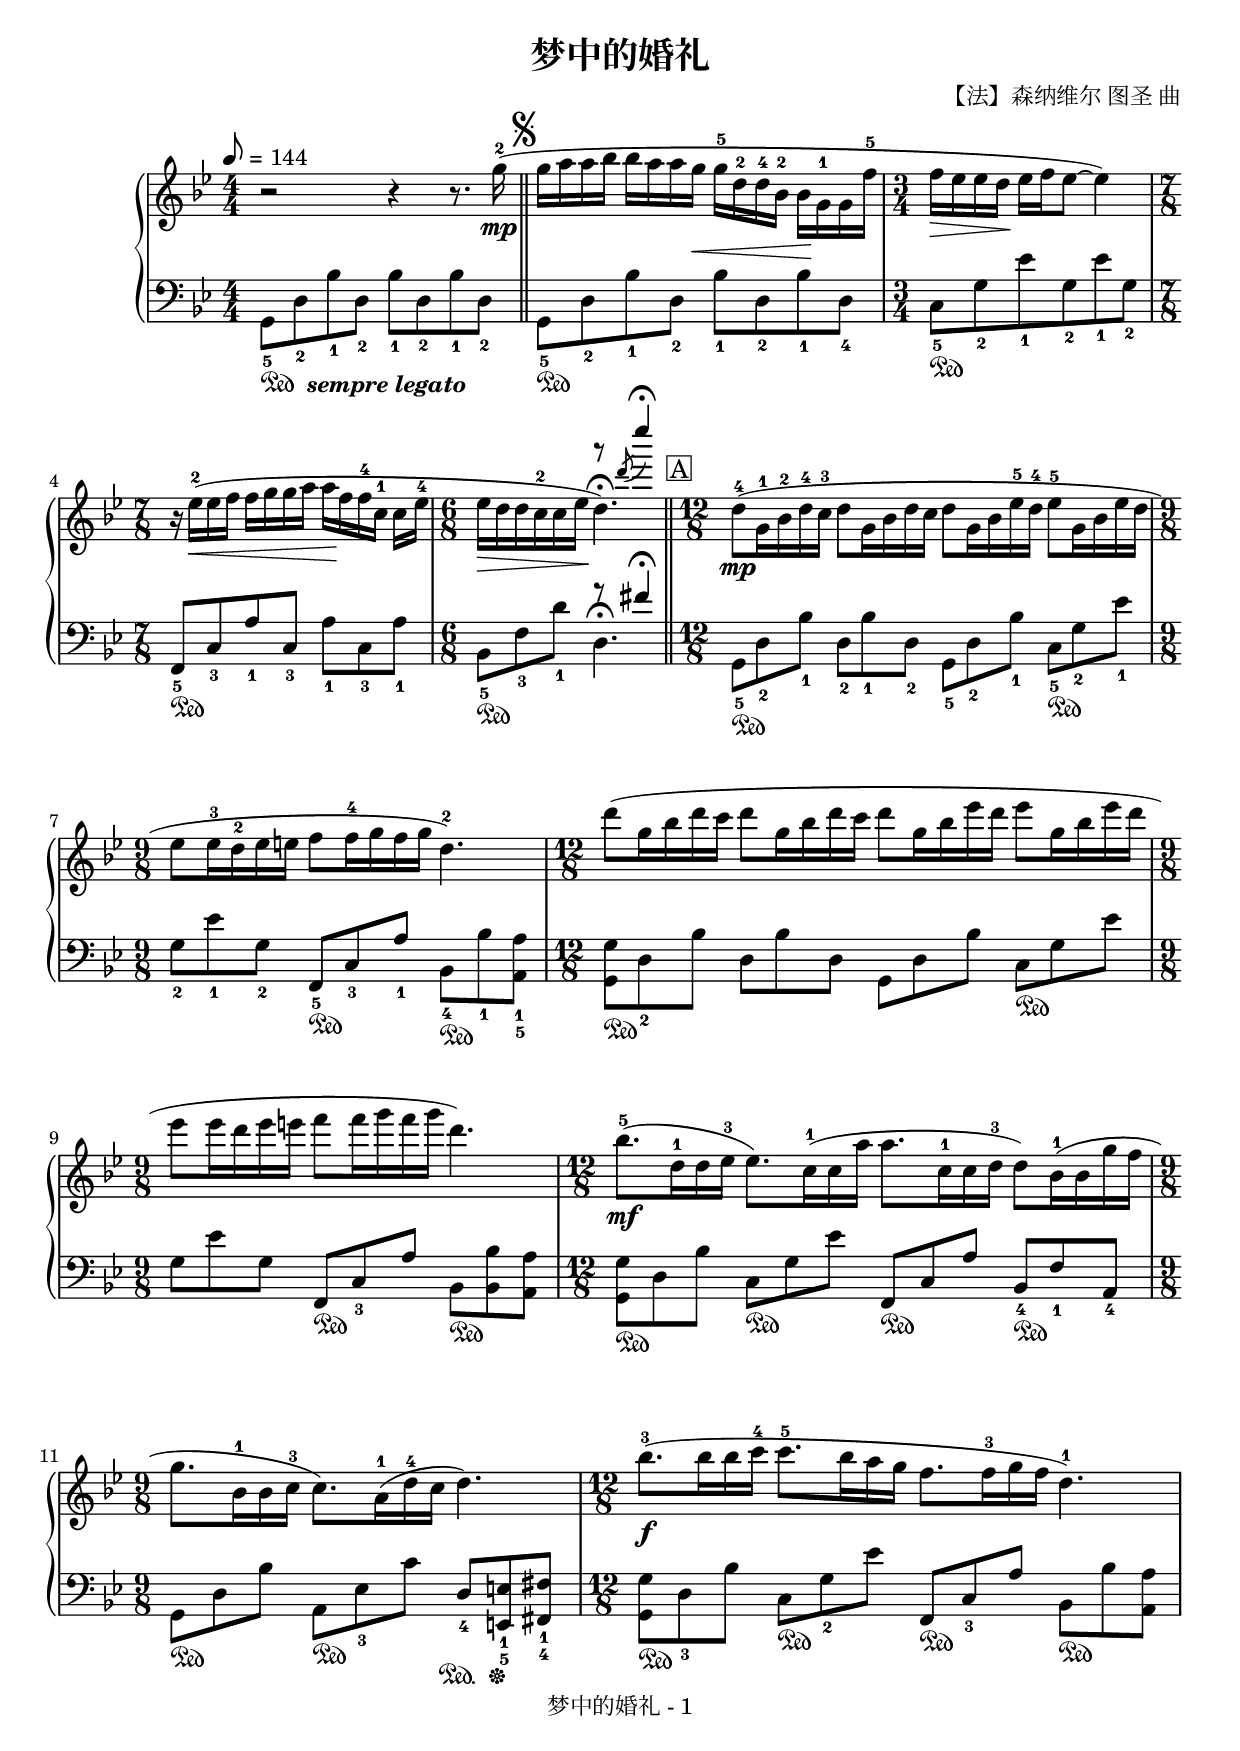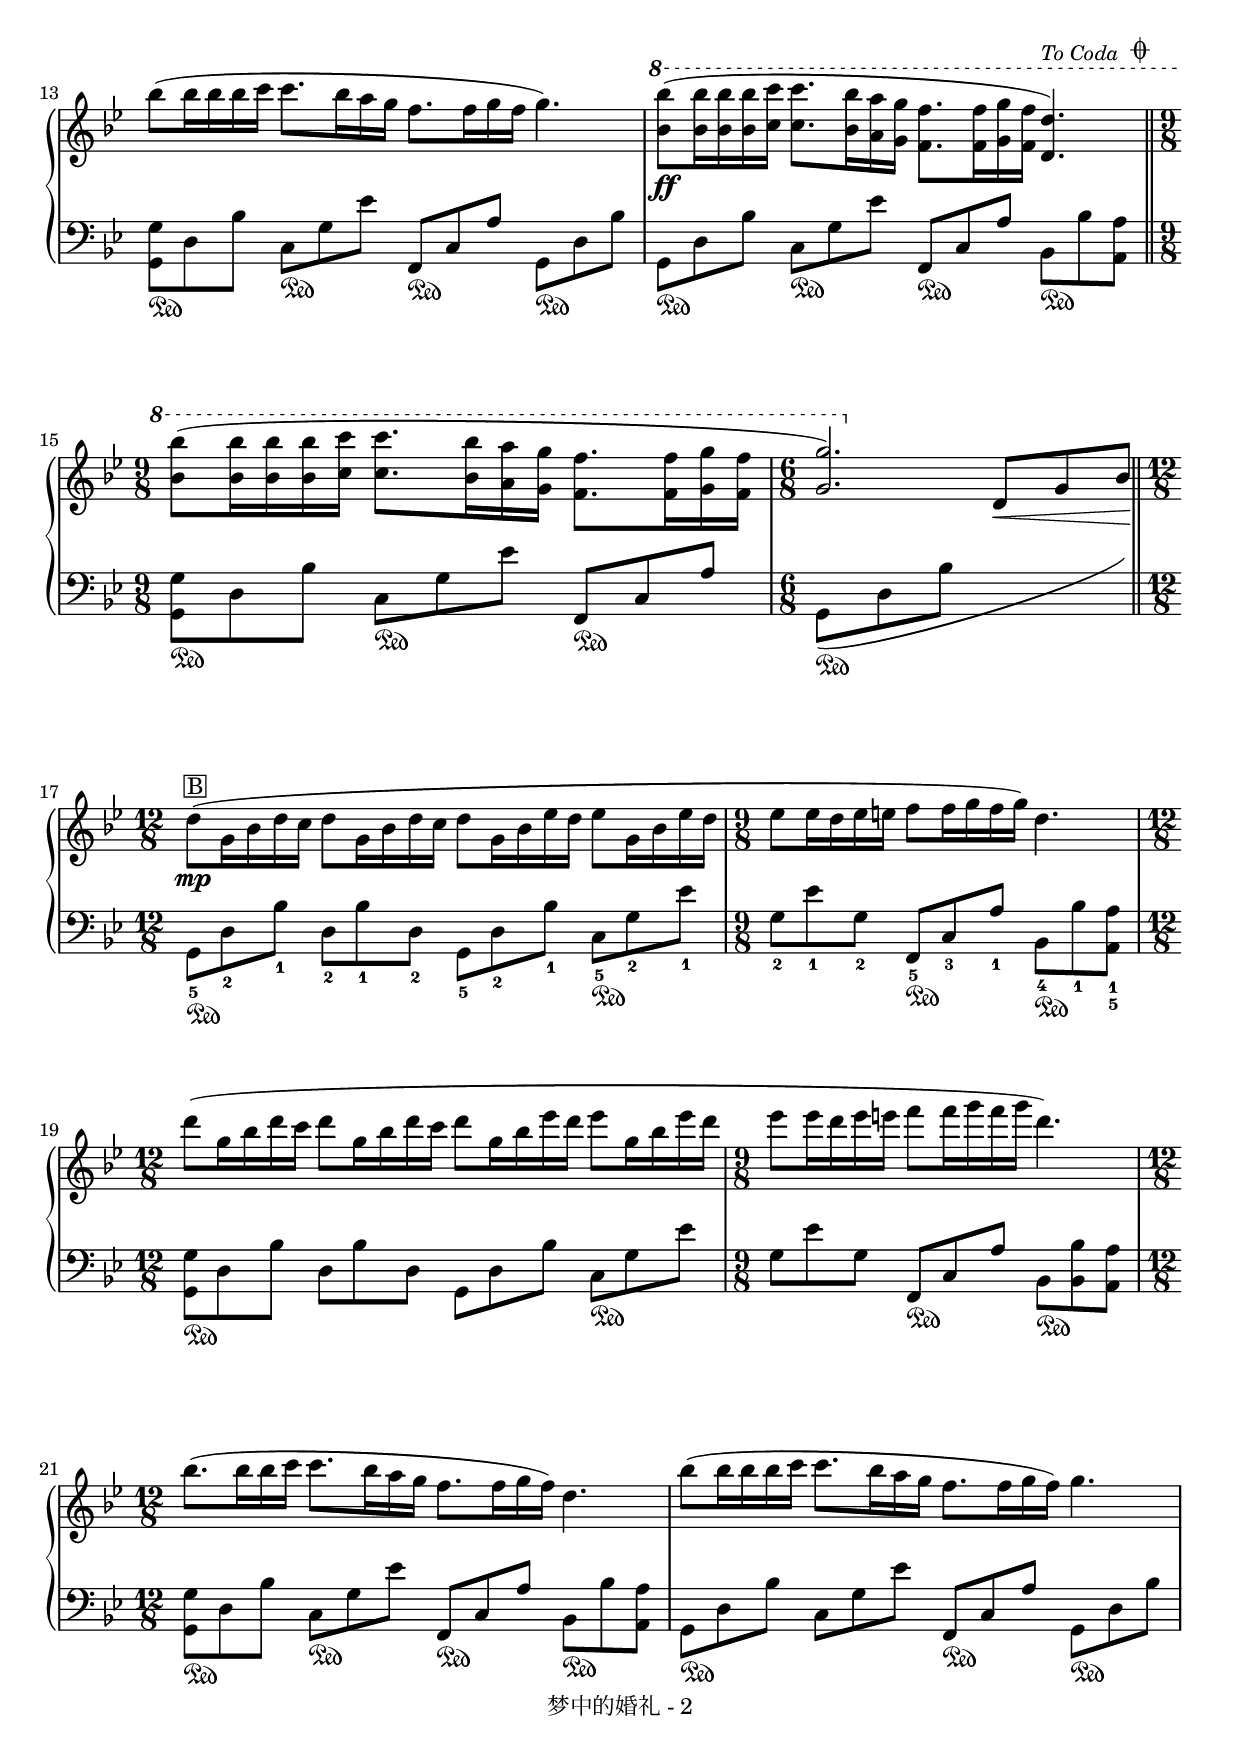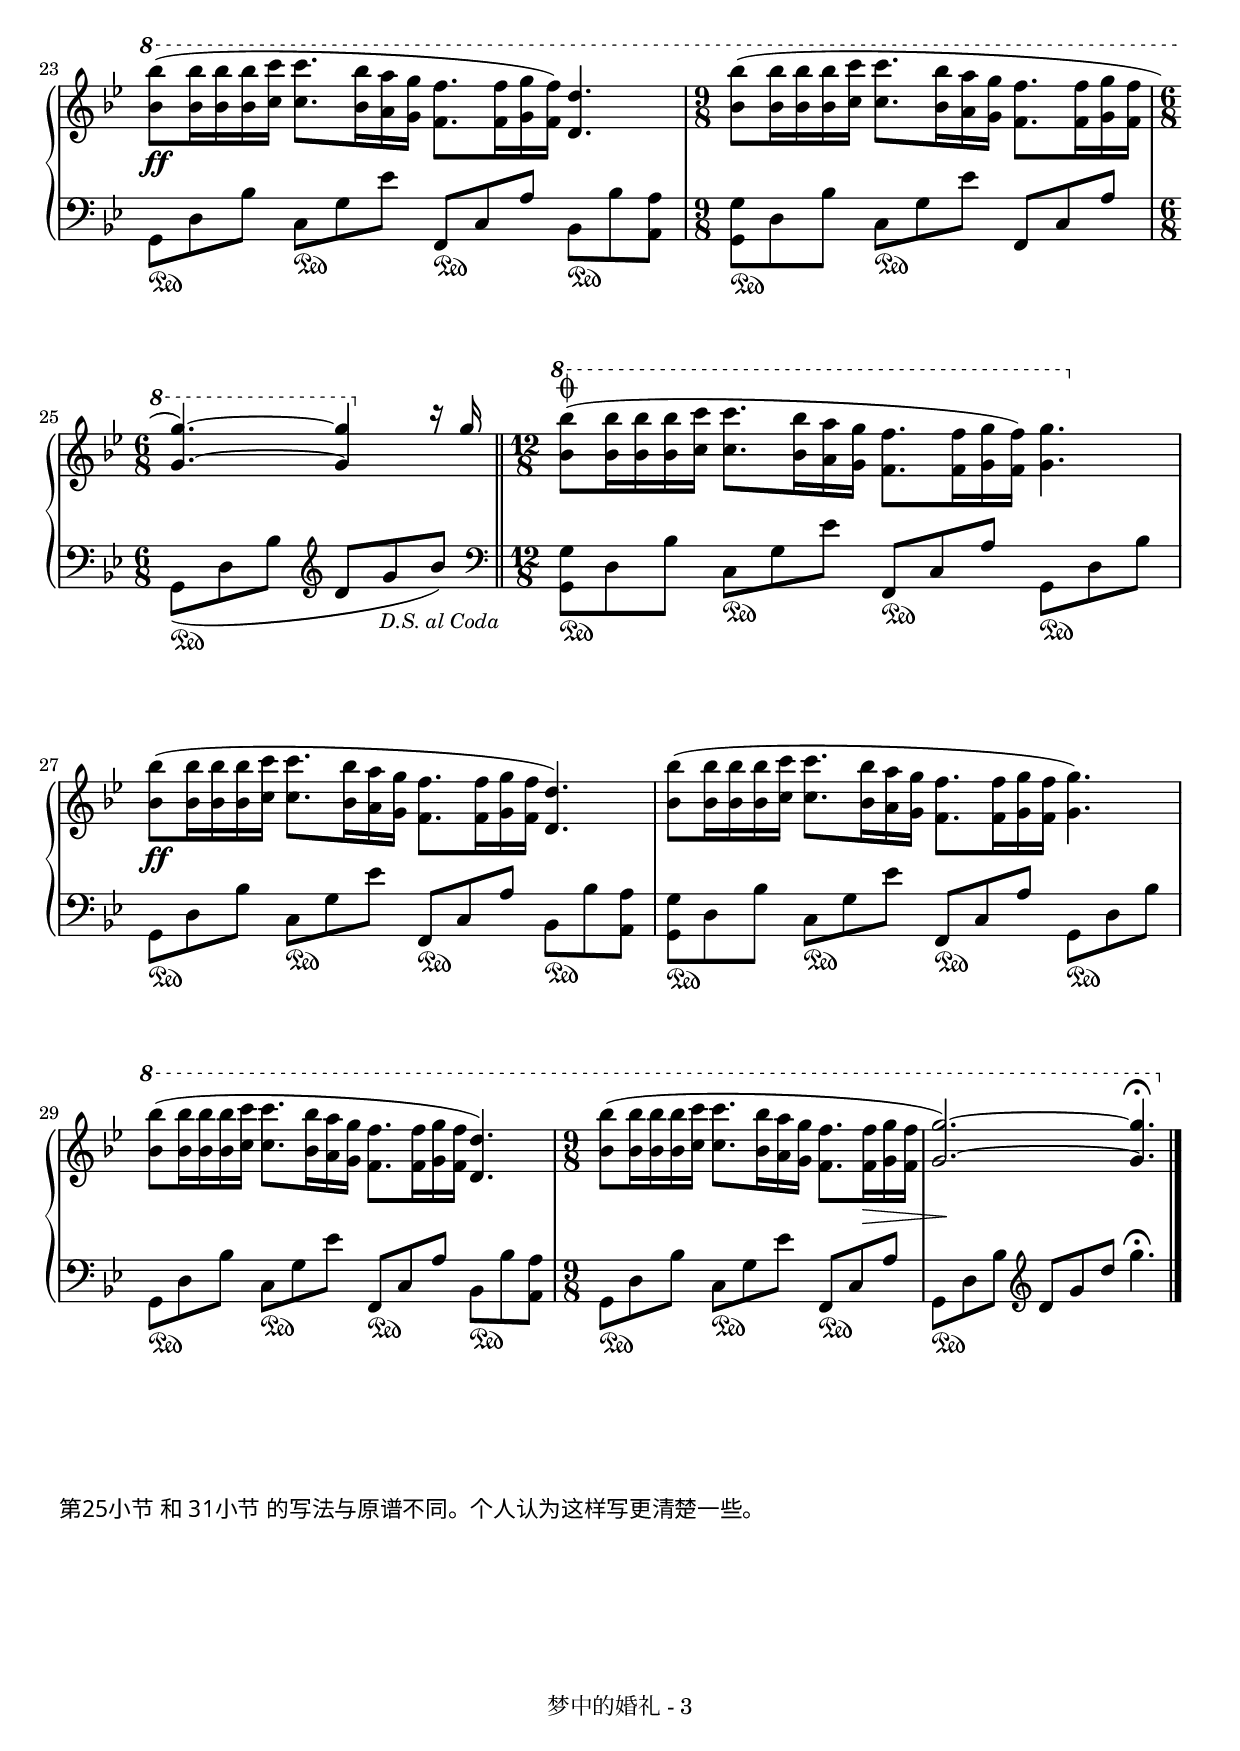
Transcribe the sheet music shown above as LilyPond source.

\version "2.18.2"

songName = "梦中的婚礼"
\include "../../lib/paper-footer.ily"
\version "2.18.2"
% 提供最常用的 D.C. al Fine 或 D.S. al Fine 重复的方法
% LilyPond目前没有相应的解决方案，所以只能自己写一些代码片断来简化书写过程。


% 实现 D.C. al Fine 或 D.S. al Fine 的重复
% 代码来自 
%    http://lilypond.1069038.n5.nabble.com/D-C-al-fine-td186747.html
%
% 因为显示符号相对复杂，所以在函数中不提供显示符号的功能，而是在文件后面提供了一些显示的命令。
%
% 已知Bug: 
%  1. 编译时会提示： warning: cannot end volta spanner ，不过不影响使用
%  2. 如果 firstpart 恰好是以一个 \repeat volta x 结尾，该 repeat 的重复小节线 ":|"  
%     会被替换成普通的竖线 "|" ，这时，需要手工指定 \bar ":|."
%  3. 如果 secondpart 恰好是以一个 \repeat volta x 开头，该 repeat 的重复小节线 "|:"
%     会被替换成普通的竖线 "|" ，这时，需要手工指定 \bar ".|:"
repeatfine =
#(define-music-function (parser location firstpart secondpart)
(ly:music? ly:music?)
   #{
     \repeat volta 2 {
       $firstpart
     }
     \alternative {
       {
         \set Score.repeatCommands = #'((volta #f))
         $secondpart
       }
       {
         \set Score.repeatCommands = #'((volta #f))
       }
     }
   #})


% 提供一些重复标记
% 如果显示的位置不合适，可以参考 
%   http://lilypond.org/doc/v2.18/Documentation/notation/formatting-text#text-alignment 
% 中的例子，进行移动。
% 如:  \markup { \translate #'(-4 . -5) \toCoda }
% 
% Unlike text scripts, rehearsal marks cannot be stacked at a particular
% point in a score: only one RehearsalMark object is created.
% 前一版本使用 \mark \markup { ... } ，导致四手联弹曲子中只能显示一个 D.C. al Fine ，
% 所以现在将其定义为 \markup { ... }
#(define-markup-command (repeatSymbol layout props text) (markup?)
  (interpret-markup layout props
    #{
      \markup {
        \italic { $text }
      }
    #}))

dc = \markup \repeatSymbol #"D.C."
ds = \markup \repeatSymbol #"D.S."
dcalFine = \markup \repeatSymbol #"D.C. al Fine"
dsalCoda = \markup \repeatSymbol #"D.S. al Coda"
dsalFine = \markup \repeatSymbol #"D.S. al Fine"
fine   = \markup \repeatSymbol #"Fine"
toCoda = \markup \repeatSymbol { \lower #1 "To Coda " { \musicglyph #"scripts.coda"} }


% 提供一些重复标记
% 如果显示的位置不合适，可以参考命令定义，在自己的代码中使用进行一些调整。
% 如:  \once \override Score.RehearsalMark.direction = #DOWN \dcalFine-mark
define-mark-symbol = #(define-music-function (parser location label) (markup?)
  #{
    % the align part
    \once \override Score.RehearsalMark.break-visibility = #begin-of-line-invisible
    % \once \override Score.RehearsalMark.direction = #DOWN
    \once \override Score.RehearsalMark.self-alignment-X = #RIGHT
    
    \once \override Score.RehearsalMark.font-size = #-1
    % \once \override Score.RehearsalMark.extra-offset = #'( -1 . -1 )
    \mark \markup { \italic { $label } }
  #})
dc-mark = \define-mark-symbol #"D.C."
ds-mark = \define-mark-symbol #"D.S."
dcalFine-mark = \define-mark-symbol #"D.C. al Fine"
dsalCoda-mark = \define-mark-symbol #"D.S. al Coda"
dsalFine-mark = \define-mark-symbol #"D.S. al Fine"
fine-mark = \define-mark-symbol #"Fine"
toCoda-mark = \define-mark-symbol \markup { { \lower #1 "To Coda " { \musicglyph #"scripts.coda"} } } 


\header {
  title = \songName
  composer = "【法】森纳维尔 图圣 曲"
}

keyTime = {
  \key bes \major
  \time 4/4
  \numericTimeSignature
}

upper_repeat = \relative c'' {
  g'16 a a bes bes a a g\< g-5 d-2 d-4 bes-2 bes\! g-1 g f'-5 |
  \time 3/4 f16\> ees ees d\! ees f ees8~ ees4) |\break
  
  \time 7/8 r16 ees-2\<([ ees f] f[ g g a] a\![ f f-4 c-1] c[ ees-4] |
  \time 6/8 ees16\> d d c-2 c ees\! <<
    { \once \stemDown d4.\fermata) }
    \new Voice { \stemUp a''8\rest \acciaccatura d, ees'4\fermata }
  >> |\bar"||" \once \override Score.RehearsalMark.extra-offset = #'( 1 . -9 ) \mark \markup { \box {A} }
  \time 12/8 d,,8-4\mp( g,16-1 bes-2 d-4 c-3 d8 g,16 bes d c d8 g,16 bes ees-5 d-4 ees8-5 g,16 bes ees d |\break
  
  \time 9/8 ees8 ees16-3 d-2 ees e f8 f16-4 g f g d4.-2) |
  \time 12/8 d'8( g,16 bes d c d8 g,16 bes d c d8 g,16 bes ees d ees8 g,16 bes ees d |\break
  
  \time 9/8 ees8 ees16 d ees e f8 f16 g f g d4.) |
  \time 12/8 bes8.-5\mf( d,16-1 d ees-3 ees8.) c16-1( c a' a8. c,16-1 c d-3 d8) bes16-1( bes g' f |\break
  
  \time 9/8 g8. bes,16-1 bes c-3 c8.) a16-1( d-4 c d4.) |
  \time 12/8 bes'8.-3\f( bes16 bes c-4 c8.-5 bes16 a g f8. f16-3 g f d4.-1)  |\break
  
  bes'8( bes16 bes bes c c8. bes16 a g f8. f16 g f g4.) |
  \ottava #1 <bes bes'>8\ff( q16 q q <c c'> q8. <bes bes'>16 <a a'> <g g'> <f f'>8. q16 <g g'> <f f'> <d d'>4.) |\bar"||"
}

upper = \relative c'' {
  \clef treble
  \keyTime
  \tempo 8=144
  \override Hairpin.to-barline = ##f
  \override Score.RehearsalMark.font-size = #1
  
  r2 r4 r8. g'16-2\mp( |\bar"||"\mark \markup { \musicglyph #"scripts.segno" }
  \upper_repeat
  \toCoda-mark
  
  \time 9/8 <bes bes'>8( q16 q q <c c'> q8. <bes bes'>16 <a a'> <g g'> <f f'>8. q16 <g g'> <f f'> |
  \time 6/8 \once \stemUp <g g'>2.) \ottava #0 |\bar"||"\break
  
  \time 12/8 d8\mp(^\markup { \box {B} } g,16 bes d c d8 g,16 bes d c d8 g,16 bes ees d ees8 g,16 bes ees d |
  \time 9/8 ees8 ees16 d ees e f8 f16 g f g) d4. |\break
  
  \time 12/8 d'8( g,16 bes d c d8 g,16 bes d c d8 g,16 bes ees d ees8 g,16 bes ees d |
  \time 9/8 ees8 ees16 d ees e f8 f16 g f g d4.) |\break
  
  \time 12/8 bes8.( bes16 bes c c8. bes16 a g f8. f16 g f) d4. |
  bes'8( bes16 bes bes c c8. bes16 a g f8. f16 g f) g4. |\break\pageBreak
  
  \ottava #1 <bes bes'>8\ff( q16 q q <c c'> q8. <bes bes'>16 <a a'> <g g'> <f f'>8. q16 <g g'> <f f'>) <d d'>4. |
  \time 9/8 <bes' bes'>8( q16 q q <c c'> q8. <bes bes'>16 <a a'> <g g'> <f f'>8. q16 <g g'> <f f'> |\break
  
  \time 6/8 \stemUp <g g'>4.)^~ q4 \ottava #0 c16\rest g \stemNeutral |\bar "||" \once \override Score.RehearsalMark.direction = #DOWN \dsalCoda-mark 
  \tag #'midi {
    \time 4/4
    \upper_repeat
  }
  
  \time 12/8 \ottava #1 <bes bes'>8\coda( q16 q q <c c'> q8. <bes bes'>16 <a a'> <g g'> <f f'>8. q16 <g g'> <f f'>) <g g'>4.\ottava #0 |\break
  
  <bes, bes'>8\ff( q16 q q <c c'> q8. <bes bes'>16 <a a'> <g g'> <f f'>8. q16 <g g'> <f f'> <d d'>4.) |
  <bes' bes'>8( q16 q q <c c'> q8. <bes bes'>16 <a a'> <g g'> <f f'>8. q16 <g g'> <f f'> <g g'>4.) |\break
  
  \ottava #1 <bes' bes'>8( q16 q q <c c'> q8. <bes bes'>16 <a a'> <g g'> <f f'>8. q16 <g g'> <f f'> <d d'>4.) |
  \time 9/8 <bes' bes'>8( q16 q q <c c'> q8. <bes bes'>16 <a a'> <g g'> <f f'>8. q16\> <g g'> <f f'> |
  \stemUp <g g'>2.)\!^~ q4.\fermata
  
  |\bar "|."
}


% 原谱中的 sustain 只有开始符号，没有结束符号，
% 所以我定义一个 sustainMark ，而不是使用 \sustainOn 和 \sustainOff
sustainMark = \markup { \musicglyph #"pedal.Ped" }

lower_repeat = \relative c {
  g8_5_\sustainMark d'_2 bes'_1 d,_2 bes'_1 d,_2 bes'_1 d,_4 |
  \time 3/4 c8_5_\sustainMark g'_2 ees'_1 g,_2 ees'_1 g,_2 |\break
  
  \time 7/8 f,8_5_\sustainMark[ c'_3 a'_1 c,_3] a'_1[ c,_3 a'_1] |
  \time 6/8 bes,8_5_\sustainMark f'_3 d'_1 <<
    { d,4.\fermata }
    \new Voice { \stemUp g'8\rest fis4\fermata }
  >> |\bar "||"
  \time 12/8 g,,8_5_\sustainMark[ d'_2 bes'_1] d,_2[ bes'_1 d,_2] g,_5[ d'_2 bes'_1] c,_5_\sustainMark[ g'_2 ees'_1] |\break
  
  \time 9/8 g,8_2 ees'_1 g,_2 f,_5_\sustainMark c'_3 a'_1 bes,_4_\sustainMark bes'_1 <a, a'>_1_5 |
  \time 12/8 <g g'>8_\sustainMark d'_2 bes' d, bes' d, g, d' bes' c,_\sustainMark g' ees' |\break
  
  \time 9/8 g,8 ees' g, f,_\sustainMark c'_3 a' bes,_\sustainMark <bes bes'> <a a'> |
  \time 12/8 <g g'>8_\sustainMark d' bes' c,_\sustainMark g' ees' f,,_\sustainMark c' a' bes,_4_\sustainMark f'_1 a,_4 |\break
  
  \time 9/8 g8_\sustainMark d' bes' a,_\sustainMark ees'_3 c' d,_4\sustainOn <e, e'!>_1_5\sustainOff <fis fis'>_1_4 |
  \time 12/8 <g g'>8_\sustainMark d'_3 bes' c,_\sustainMark g'_2 ees' f,,_\sustainMark c'_3 a' bes,_\sustainMark bes' <a, a'> |\break\pageBreak
  
  <g g'>8_\sustainMark d' bes' c,_\sustainMark g' ees' f,,_\sustainMark c' a' g,_\sustainMark d' bes' |
  g,_\sustainMark d' bes' c,_\sustainMark g' ees' f,,_\sustainMark c' a' bes,_\sustainMark bes' <a, a'> |\bar "||"\break
}

lower = \relative c {
  \clef bass
  \keyTime
  \override Hairpin.to-barline = ##f
  % \dynamicUp
  
  g8_5_\markup { \concat { \musicglyph #"pedal.Ped" \italic \bold {"  sempre legato"}} }  d'_2 bes'_1 d,_2 bes'_1 d,_2 bes'_1 d,_2 |\bar"||"
  \lower_repeat
  
  \time 9/8 <g, g'>8_\sustainMark d' bes' c,_\sustainMark g' ees' f,,_\sustainMark c' a' |
  \time 6/8 g,_(_\markup { \lower #3 \sustainMark } d' bes' \change Staff="upper" \ottava #0 d8\< g bes\!) |\break
  
  \time 12/8 \change Staff="lower" g,,8_5_\sustainMark d'_2 bes'_1 d,_2 bes'_1 d,_2 g,_5 d'_2 bes'_1 c,_5_\sustainMark g'_2 ees'_1 |
  \time 9/8 g,8_2 ees'_1 g,_2  f,_5_\sustainMark c'_3 a'_1 bes,_4_\sustainMark bes'_1 <a, a'>_1_5 |\break
  
  \time 12/8 <g g'>8_\sustainMark d' bes' d, bes' d, g, d' bes' c,_\sustainMark g' ees' |
  \time 9/8 g,8 ees' g, f,_\sustainMark c' a' bes,_\sustainMark <bes bes'> <a a'> |\break
  
  \time 12/8 <g g'>8_\sustainMark d' bes' c,_\sustainMark g' ees' f,,_\sustainMark c' a' bes,_\sustainMark bes' <a, a'> |
  g8_\sustainMark d' bes' c, g' ees' f,,_\sustainMark c' a' g,_\sustainMark d' bes' |\break
  
  g,8_\sustainMark d' bes' c,_\sustainMark g' ees' f,,_\sustainMark c' a' bes,_\sustainMark bes' <a, a'> |
  \time 9/8 <g g'>8_\sustainMark d' bes' c,_\sustainMark g' ees' f,, c' a' |\break
  
  \time 6/8 g,8_(_\sustainMark d' bes' \clef treble d g bes) \clef bass |\bar"||"
  \tag #'midi {
    \time 4/4
    \lower_repeat
  }
  
  \time 12/8 \change Staff="lower" \stemNeutral <g,, g'>8_\sustainMark d' bes' c,_\sustainMark g' ees' f,,_\sustainMark c' a' g,_\sustainMark d' bes' |\break
  
  g,8_\sustainMark d' bes' c,_\sustainMark g' ees' f,,_\sustainMark c' a' bes,_\sustainMark bes' <a, a'> |
  <g g'>8_\sustainMark d' bes' c,_\sustainMark g' ees' f,,_\sustainMark c' a' g,_\sustainMark d' bes' |\break
  
  g,8_\sustainMark d' bes' c,_\sustainMark g' ees' f,,_\sustainMark c' a' bes,_\sustainMark bes' <a, a'> |
  \time 9/8 g8_\sustainMark d' bes' c,_\sustainMark g' ees' f,,_\sustainMark c' a' |
  g,8_\sustainMark d' bes' \clef treble d g d' g4.\fermata
  
  |\bar "|."
}

\score {
  \keepWithTag #'pdf
  % \keepWithTag #'midi
  \new PianoStaff <<
    \new Staff = "upper" \upper
    \new Staff = "lower" \lower
  >>
  \layout {
    % indent = 0\cm
  }
  % \midi { }
}

\score {
  \unfoldRepeats
  \keepWithTag #'midi
  \new PianoStaff <<
    \new Staff = "upper" \upper
    \new Staff = "lower" \lower
  >>
  \midi { }
}

\markup { \override #'(font-name . "楷体") \column {
  \line { 第25小节 和 31小节 的写法与原谱不同。个人认为这样写更清楚一些。 }
} }
